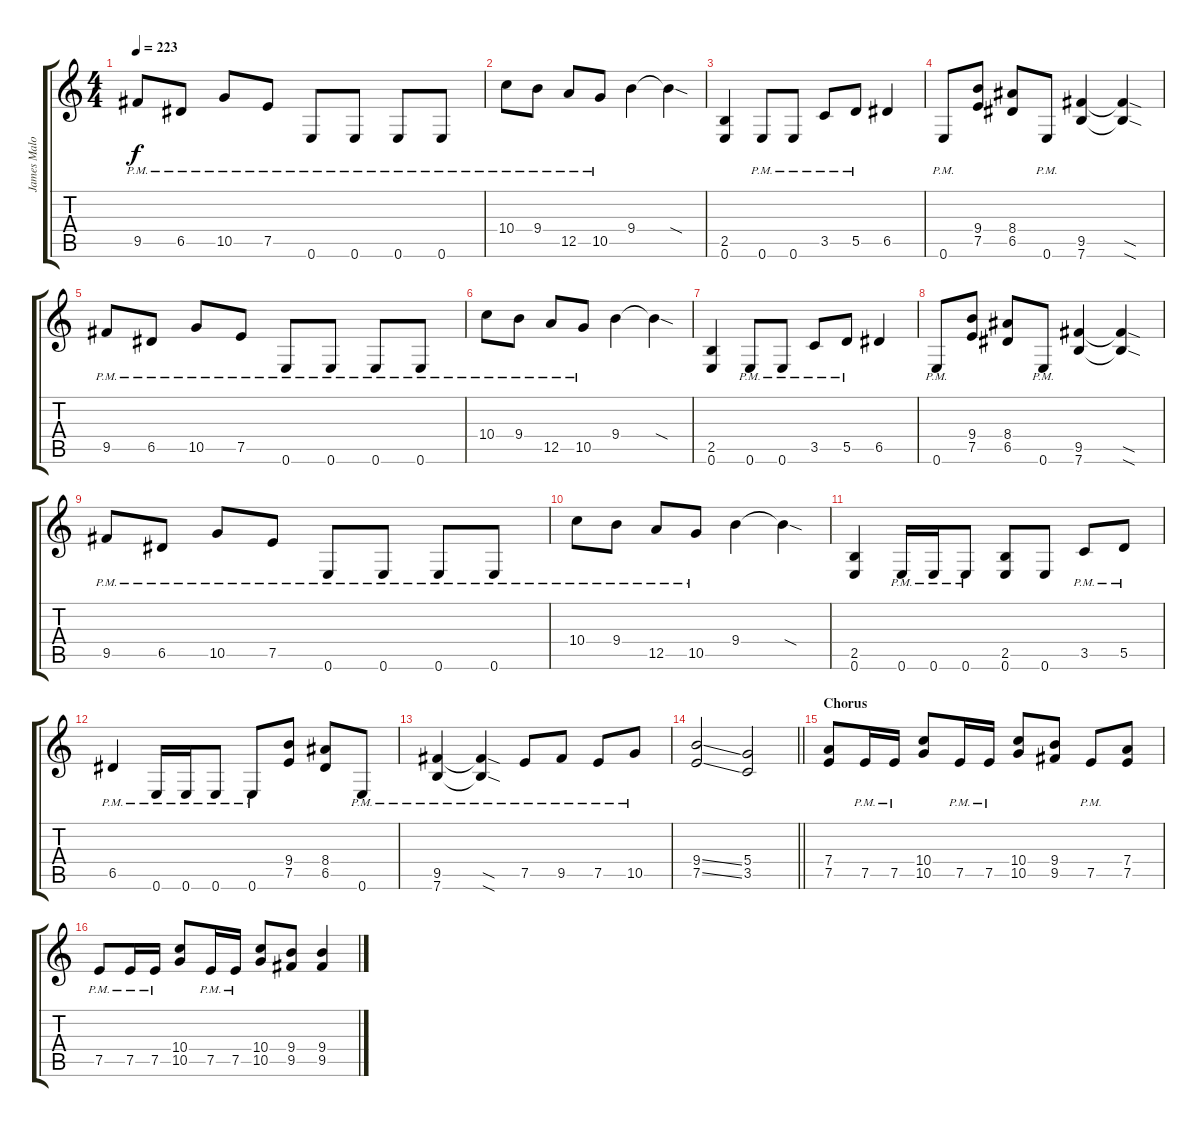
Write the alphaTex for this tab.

\track ("James Malone Rhythm" "James Malo") {instrument distortionguitar}
\staff {score tabs}
\tuning (E4 B3 G3 D3 A2 E2) {hide}
\ts (4 4)
\tempo 223
\clef g2
\ks c
9.5{pm}.8{dy f} 6.5{pm}.8 10.5{pm}.8 7.5{pm}.8 0.6{pm}.8 0.6{pm}.8 0.6{pm}.8 0.6{pm}.8 |
10.4{pm}.8 9.4{pm}.8 12.5{pm}.8 10.5{pm}.8 9.4.4 9.4{sod t}.4 |
(2.5 0.6).4 0.6{pm}.8 0.6{pm}.8 3.5{pm}.8 5.5{pm}.8 6.5.4 |
0.6{pm}.8 (9.4 7.5).8 (8.4 6.5).8 0.6{pm}.8 (9.5 7.6).4 (9.5{sod t} 7.6{sod t}).4 |
9.5{pm}.8 6.5{pm}.8 10.5{pm}.8 7.5{pm}.8 0.6{pm}.8 0.6{pm}.8 0.6{pm}.8 0.6{pm}.8 |
10.4{pm}.8 9.4{pm}.8 12.5{pm}.8 10.5{pm}.8 9.4.4 9.4{sod t}.4 |
(2.5 0.6).4 0.6{pm}.8 0.6{pm}.8 3.5{pm}.8 5.5{pm}.8 6.5.4 |
0.6{pm}.8 (9.4 7.5).8 (8.4 6.5).8 0.6{pm}.8 (9.5 7.6).4 (9.5{sod t} 7.6{sod t}).4 |
9.5{pm}.8 6.5{pm}.8 10.5{pm}.8 7.5{pm}.8 0.6{pm}.8 0.6{pm}.8 0.6{pm}.8 0.6{pm}.8 |
10.4{pm}.8 9.4{pm}.8 12.5{pm}.8 10.5{pm}.8 9.4.4 9.4{sod t}.4 |
(2.5 0.6).4 0.6{pm}.16 0.6{pm}.16 0.6{pm}.8 (2.5 0.6).8 0.6.8 3.5{pm}.8 5.5{pm}.8 |
6.5{pm}.4 0.6{pm}.16 0.6{pm}.16 0.6{pm}.8 0.6{pm}.8 (9.4 7.5).8 (8.4 6.5).8 0.6{pm}.8 |
(9.5{pm} 7.6).4 (9.5{sod pm t} 7.6{sod t}).4 7.5{pm}.8 9.5{pm}.8 7.5{pm}.8 10.5{pm}.8 |
\barLineRight lightlight
(9.4{ss} 7.5{ss}).2 (5.4 3.5).2 |
\section ("" "Chorus")
(7.4 7.5).8 7.5{pm}.16 7.5{pm}.16 (10.4 10.5).8 7.5{pm}.16 7.5{pm}.16 (10.4 10.5).8 (9.4 9.5).8 7.5{pm}.8 (7.4 7.5).8 |
7.5{pm}.8 7.5{pm}.16 7.5{pm}.16 (10.4 10.5).8 7.5{pm}.16 7.5{pm}.16 (10.4 10.5).8 (9.4 9.5).8 (9.4 9.5).4
